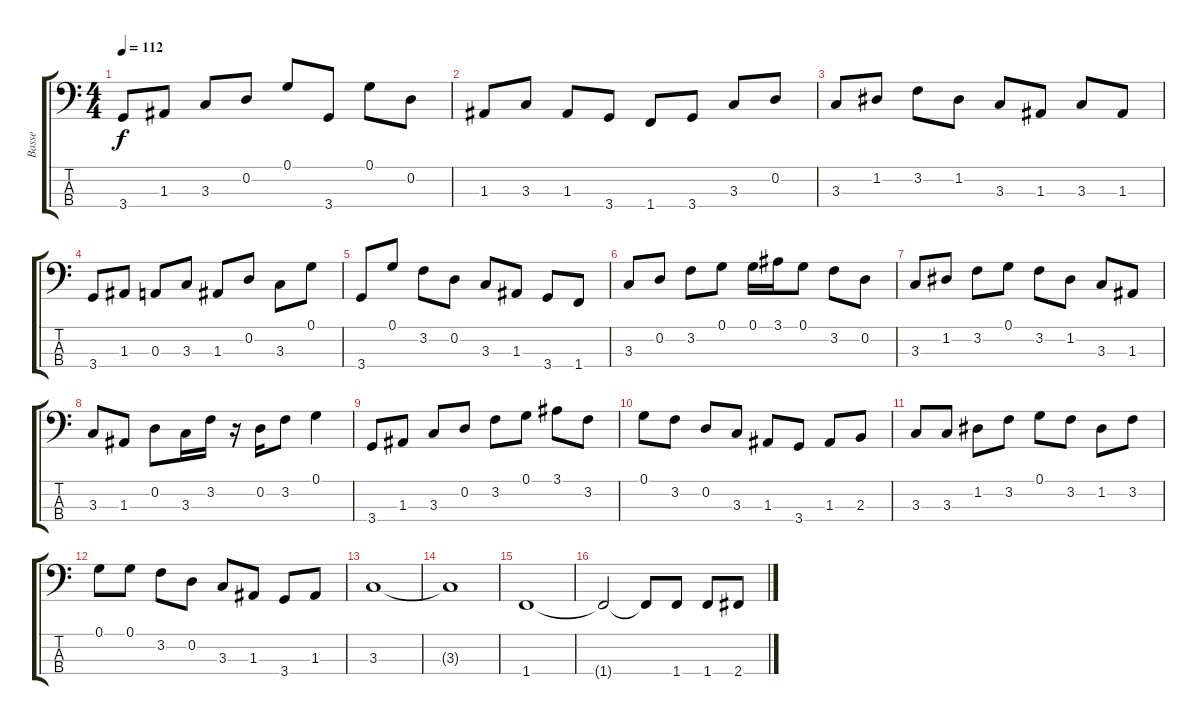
\track ("Basse" "Basse") {instrument electricbasspick}
\staff {score tabs}
\tuning (G2 D2 A1 E1) {hide}
\ts (4 4)
\tempo 112
\clef f4
\ks c
3.4.8{dy f} 1.3.8 3.3.8 0.2.8 0.1.8 3.4.8 0.1.8 0.2.8 |
1.3.8 3.3.8 1.3.8 3.4.8 1.4.8 3.4.8 3.3.8 0.2.8 |
3.3.8 1.2.8 3.2.8 1.2.8 3.3.8 1.3.8 3.3.8 1.3.8 |
3.4.8 1.3.8 0.3.8 3.3.8 1.3.8 0.2.8 3.3.8 0.1.8 |
3.4.8 0.1.8 3.2.8 0.2.8 3.3.8 1.3.8 3.4.8 1.4.8 |
3.3.8 0.2.8 3.2.8 0.1.8 0.1.16 3.1.16 0.1.8 3.2.8 0.2.8 |
3.3.8 1.2.8 3.2.8 0.1.8 3.2.8 1.2.8 3.3.8 1.3.8 |
3.3.8 1.3.8 0.2.8 3.3.16 3.2.16 r.16 0.2.16 3.2.8 0.1.4 |
3.4.8 1.3.8 3.3.8 0.2.8 3.2.8 0.1.8 3.1.8 3.2.8 |
0.1.8 3.2.8 0.2.8 3.3.8 1.3.8 3.4.8 1.3.8 2.3.8 |
3.3.8 3.3.8 1.2.8 3.2.8 0.1.8 3.2.8 1.2.8 3.2.8 |
0.1.8 0.1.8 3.2.8 0.2.8 3.3.8 1.3.8 3.4.8 1.3.8 |
3.3.1 |
3.3{t}.1 |
1.4.1 |
1.4{t}.2 1.4{t}.8 1.4.8 1.4.8 2.4.8
